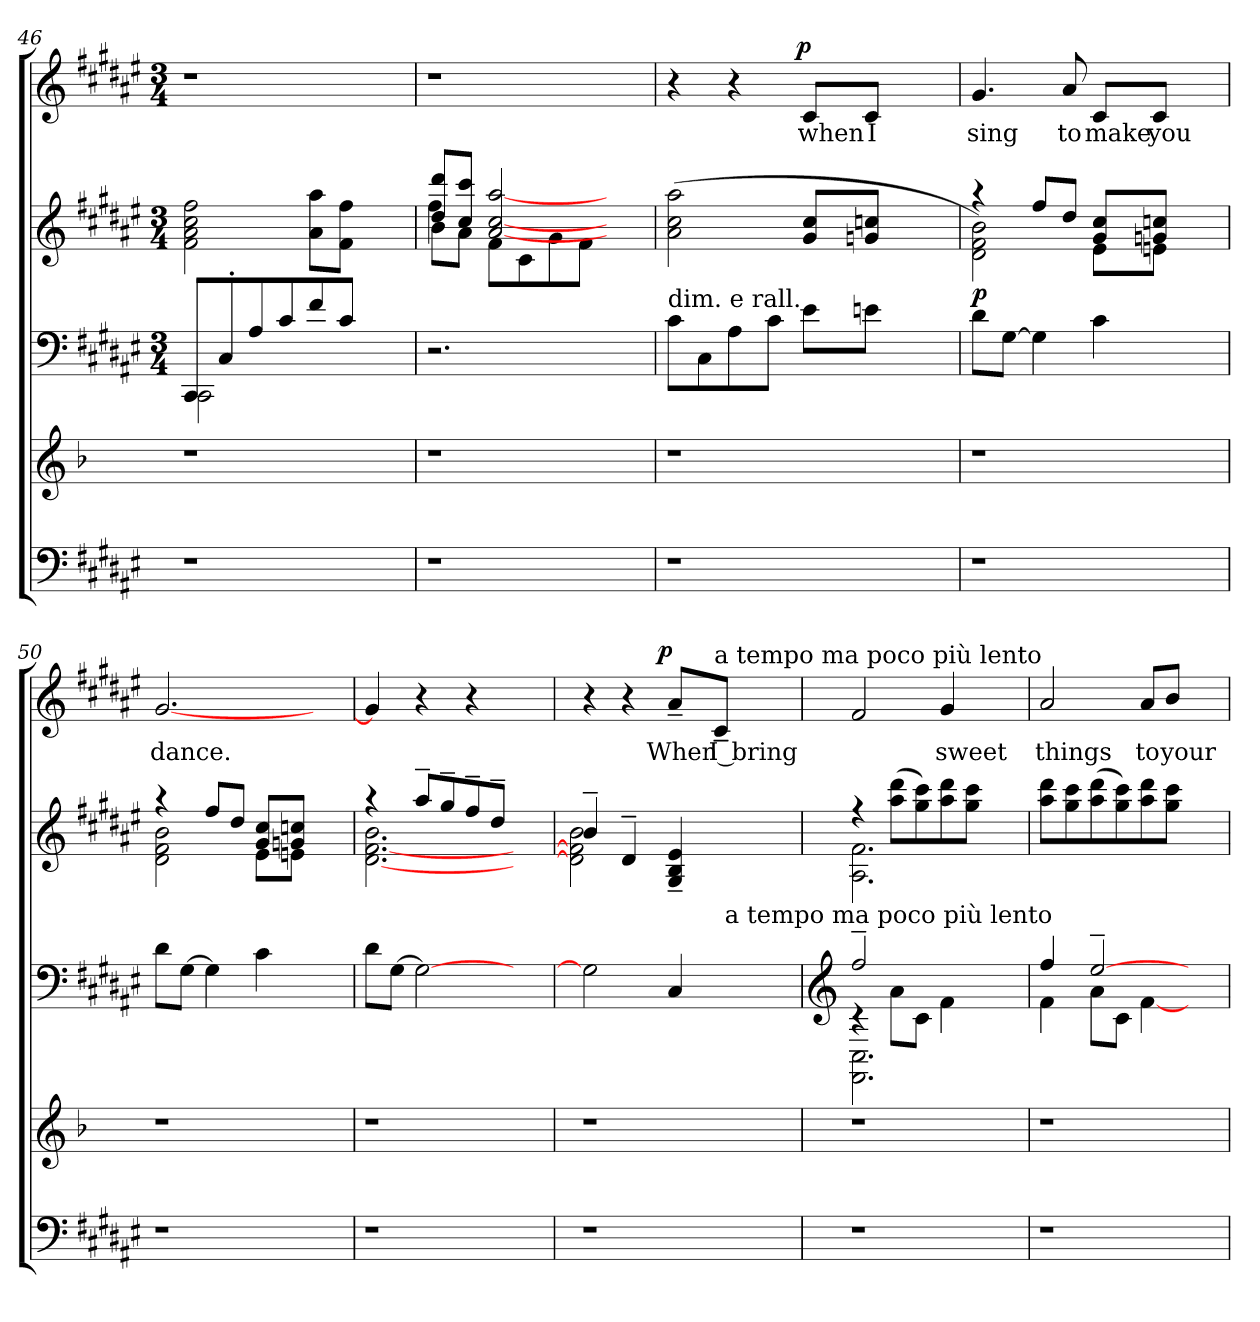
**kern	**kern	**kern	**kern	**dynam	**kern	**text	**dynam
*part4	*part3	*part2	*part2	*part2	*part1	*part1	*part1
*staff5	*staff4	*staff3	*staff2	*staff2/3	*staff1	*staff1	*staff1
!!LO:PB:g=z
*clefF4	*clefG2	*clefF4	*clefG2	*	*clefG2	*	*
*k[f#c#g#d#a#e#]	*k[b-]	*k[f#c#g#d#a#e#]	*k[f#c#g#d#a#e#]	*	*k[f#c#g#d#a#e#]	*	*
*F#:	*F:	*F#:	*F#:	*	*F#:	*	*
*	*	*M3/4	*M3/4	*	*M3/4	*	*
=46	=46	=46	=46	=46	=46	=46	=46
*	*	*^	*	*	*	*	*
!	!	!	!	!	!	!LO:N:vis=1	!	!
1r	1r	8CC#/L	2CC#\	2f#\ 2a#\ 2cc#\ 2ff#\	.	2.r	.	.
.	.	8C#'>/	.	.	.	.	.	.
.	.	8A#/	.	.	.	.	.	.
.	.	8c#/	.	.	.	.	.	.
.	.	8f#/	4ryy	8a#\ 8aa#\L	.	.	.	.
.	.	8c#/J	.	8f#\ 8ff#\J	.	.	.	.
.	.	4ryy	4ryy	4ryy	.	4ryy	.	.
=47	=47	=47	=47	=47	=47	=47	=47	=47
*	*	*	*	*^	*	*	*	*
*	*	*	*	*	*^	*	*	*	*
!	!	!	!	!	!	!	!	!LO:N:vis=1	!	!
*	*	*v	*v	*	*	*	*	*	*	*
1r	1r	2.r	4ff#\	8dd#/ 8ddd#/L	8b\L	.	2.r	.	.
.	.	.	.	8cc#/ 8ccc#/J	8a#\J	.	.	.	.
.	.	.	4ryy	[>2a#/ [>2cc#/ [>2aa#/	8f#\L	.	.	.	.
.	.	.	.	.	8c#\	.	.	.	.
.	.	.	2ryy	.	8g#\	.	.	.	.
.	.	.	.	.	8f#\J	.	.	.	.
.	.	4ryy	.	4ryy	4ryy	.	4ryy	.	.
=48	=48	=48	=48	=48	=48	=48	=48	=48	=48
*	*	*	*	*	*	*	*^	*	*
!	!	!LO:TX:a:t=dim. e rall.	!	!	!	!	!	!	!	!
*	*	*	*v	*v	*v	*	*	*	*	*
1r	1r	8c#\L	(>2a#\ 2cc#\ 2aa#\	.	4r	3ryy	.	.
.	.	8C#\	.	.	.	.	.	.
.	.	8A#\	.	.	4r	.	.	.
.	.	.	.	.	.	12...ryy	.	.
.	.	8c#\J	.	.	.	.	.	.
!	!	!	!	!	!	!	!	!LO:DY:a
.	.	.	.	.	.	3ryy	.	p
!	!	!	!	!	!	!	!LO:LY:b	!
.	.	8e#\L	8g#/ 8cc#/L	.	8c#/L	.	when	.
!	!	!	!	!	!	!	!LO:LY:b	!
.	.	8en\J	8gn/ 8ccn/J	.	8c#/J	.	I	.
.	.	4ryy	4ryy	.	4ryy	.	.	.
.	.	.	.	.	.	6ryy	.	.
.	.	.	.	.	.	96ryy	.	.
=49	=49	=49	=49	=49	=49	=49	=49	=49
*	*	*	*^	*	*	*	*	*
!	!	!	!	!	!LO:DY:a=2	!	!	!LO:LY:b	!
*	*	*	*	*	*	*v	*v	*	*
1r	1r	8d#\L	4raa	2d#\ 2f#\ 2b\)	p	4.g#/	sing	.
.	.	[>8G#\J	.	.	.	.	.	.
.	.	4G#\]	8ff#/L	.	.	.	.	.
!	!	!	!	!	!	!	!LO:LY:b	!
.	.	.	8dd#/J	.	.	8a#/	to	.
!	!	!	!	!	!	!	!LO:LY:b	!
.	.	4c#\	8g#/ 8cc#/L	8e#\L	.	8c#/L	make	.
!	!	!	!	!	!	!	!LO:LY:b	!
.	.	.	8gn/ 8ccn/J	8en\J	.	8c#/J	you	.
.	.	4ryy	4ryy	4ryy	.	4ryy	.	.
=50	=50	=50	=50	=50	=50	=50	=50	=50
!	!	!	!	!	!	!	!LO:LY:b	!
1r	1r	8d#\L	4raa	2d#\ 2f#\ 2b\	.	[<2.g#/	dance.	.
.	.	[>8G#\J	.	.	.	.	.	.
.	.	4G#\]	(<8ff#/L	.	.	.	.	.
.	.	.	8dd#/J	.	.	.	.	.
.	.	4c#\	8g#/ 8cc#/L	8e#\L	.	.	.	.
.	.	.	(8gn/ 8ccn/J	8en\J	.	.	.	.
.	.	4ryy	4ryy	4ryy	.	4ryy	.	.
!!LO:LB:g=z
=51	=51	=51	=51	=51	=51	=51	=51	=51
1r	1r	8d#\L	4raa	[>2.d#\ [>2.f#\ 2.b\	.	4g#/]	.	.
.	.	[>8G#\J	.	.	.	.	.	.
.	.	2G#\_	8aa#~>/L	.	.	4r	.	.
.	.	.	8gg#~>/	.	.	.	.	.
.	.	.	8ff#~>/	.	.	4r	.	.
.	.	.	8dd#~>/J	.	.	.	.	.
.	.	4ryy	4ryy	4ryy	.	4ryy	.	.
=52	=52	=52	=52	=52	=52	=52	=52	=52
*	*	*^	*	*	*	*^	*	*
1r	1r	2G#\]	2ryy	4b~>/	2d#\] 2f#\] 2b\	.	4r	4...ryy	.	.
.	.	.	.	4d#~>/	.	.	4r	.	.	.
!	!	!	!	!	!	!	!	!	!	!LO:DY:a
.	.	.	.	.	.	.	.	2ryy	.	p
!	!	!	!	!	!	!	!	!	!LO:LY:b	!
.	.	4C#/	8ryy	4G#/~> 4B/~> 4e#/~>	4ryy	.	8a#~</L	.	When	.
!	!	!	!	!	!	!	!LO:TX:a:t=a tempo ma poco più lento	!	!	!
!	!	!	!	!	!	!	!	!	!LO:LY:b	!
.	.	.	32ryy	.	.	.	8c#~</J	.	I bring	.
!	!	!	!LO:TX:a:t=a tempo ma poco più lento	!	!	!	!	!	!	!
.	.	.	4ryy	.	.	.	.	.	.	.
.	.	4ryy	.	4ryy	4ryy	.	4ryy	.	.	.
.	.	.	16.ryy	.	.	.	.	.	.	.
.	.	.	.	.	.	.	.	32ryy	.	.
*	*	*v	*v	*	*	*	*v	*v	*	*
=53	=53	=53	=53	=53	=53	=53	=53	=53
*	*	*clefG2	*	*	*	*	*	*
*	*	*^	*	*	*	*	*	*
*	*	*	*^	*	*	*	*	*	*
1r	1r	4rc	2.FF#\ 2.C#\	2ff#~>/	4rff	2.A#\ 2.f#\	.	2f#/	.	.
.	.	8a#\L	.	.	(<8aa#\ 8ddd#\L	.	.	.	.	.
.	.	8c#\J	.	.	8gg#\ 8ccc#\)	.	.	.	.	.
!	!	!	!	!	!	!	!	!	!LO:LY:b	!
.	.	4f#\)	.	4ryy	8aa#\ 8ddd#\	.	.	4g#/	sweet	.
.	.	.	.	.	8gg#\ 8ccc#\J	.	.	.	.	.
.	.	4ryy	4ryy	4ryy	4ryy	4ryy	.	4ryy	.	.
=54	=54	=54	=54	=54	=54	=54	=54	=54	=54	=54
!	!	!	!	!	!	!	!	!	!LO:LY:b	!
*	*	*	*v	*v	*	*	*	*	*	*
*	*	*	*	*v	*v	*	*	*	*
1r	1r	4ff#/	4f#\	8aa#\ 8ddd#\L	.	2a#/	things	.
.	.	.	.	8gg#\ 8ccc#\	.	.	.	.
.	.	[>2ee#~>/	8a#\L	(<8aa#\ 8ddd#\	.	.	.	.
.	.	.	8c#\J	8gg#\ 8ccc#\)	.	.	.	.
!	!	!	!	!	!	!	!LO:LY:b	!
.	.	.	[<4f#\	8aa#\ 8ddd#\	.	8a#/L	to	.
!	!	!	!	!	!	!	!LO:LY:b	!
.	.	.	.	8gg#\ 8ccc#\J	.	8b/J	your	.
.	.	4ryy	4ryy	4ryy	.	4ryy	.	.
*	*	*v	*v	*	*	*	*	*
=	=	=	=	=	=	=	=
*-	*-	*-	*-	*-	*-	*-	*-
